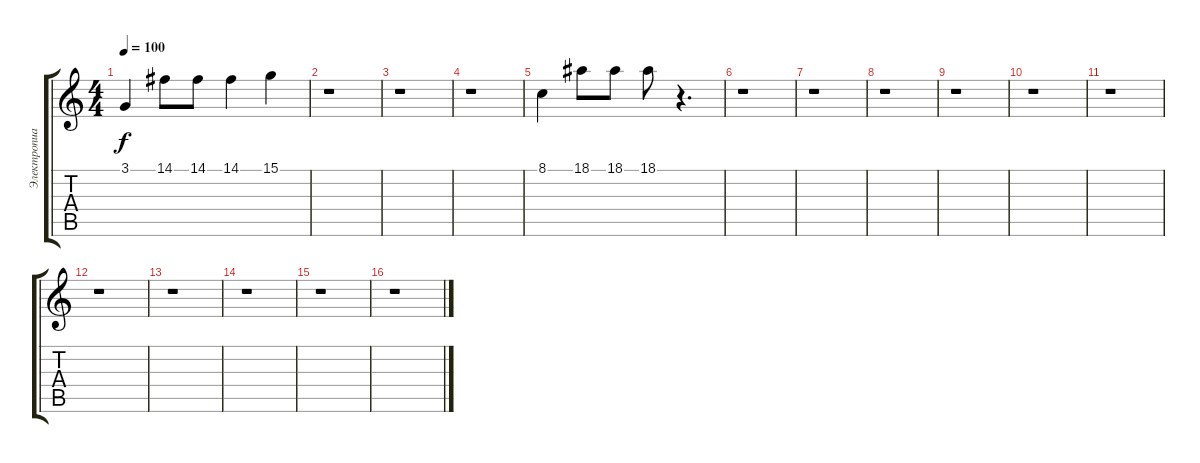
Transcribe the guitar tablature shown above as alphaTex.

\track ("Электропиано(Козлов)" "Электропиа") {instrument vibraphone}
\staff {score tabs}
\tuning (E4 B3 G3 D3 A2 E2) {hide}
\ts (4 4)
\tempo 100
\clef g2
\ks c
3.1.4{dy f} 14.1.8 14.1.8 14.1.4 15.1.4 |
r.1 |
r.1 |
r.1 |
8.1.4 18.1.8 18.1.8 18.1.8 r.4{d} |
r.1 |
r.1 |
r.1 |
r.1 |
r.1 |
r.1 |
r.1 |
r.1 |
r.1 |
r.1 |
r.1
